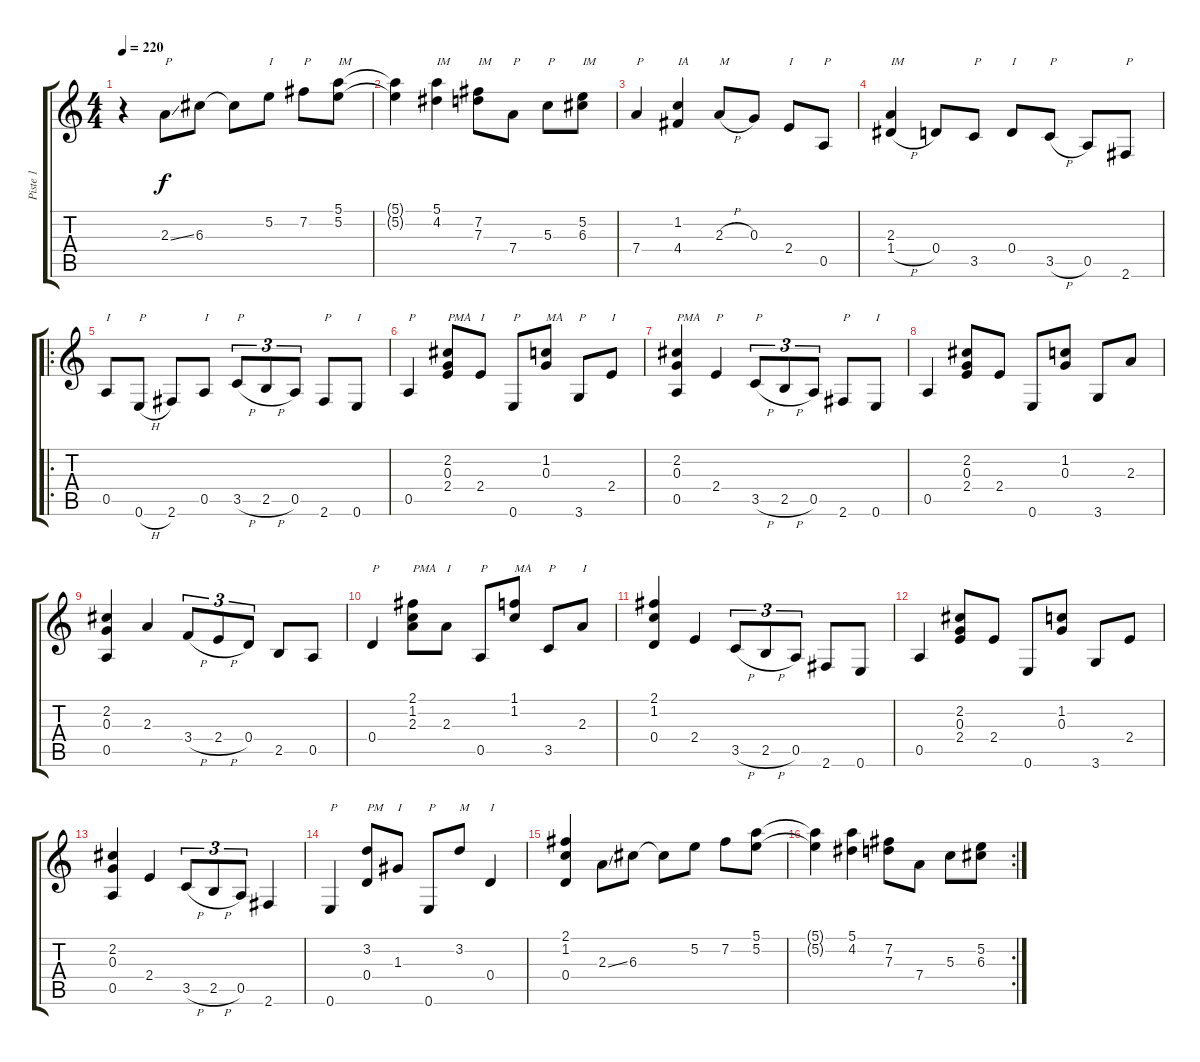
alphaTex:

\track ("Piste 1" "Piste 1") {instrument acousticguitarsteel}
\staff {score tabs}
\tuning (E4 B3 G3 D3 A2 E2) {hide}
\ts (4 4)
\tempo 220
\clef g2
\ks c
r.4{dy f instrument acousticguitarsteel} 2.3{ss}.8{txt "P"} 6.3.8 6.3{t}.8 5.2.8{txt "I"} 7.2.8{txt "P"} (5.1 5.2).8{txt "IM"} |
(5.1{t} 5.2{t}).4 (5.1 4.2).4{txt "IM"} (7.2 7.3).8{txt "IM"} 7.4.8{txt "P"} 5.3.8{txt "P"} (5.2 6.3).8{txt "IM"} |
7.4.4{txt "P"} (1.2 4.4).4{txt "IA"} 2.3{h}.8{txt "M"} 0.3.8 2.4.8{txt "I"} 0.5.8{txt "P"} |
(2.3 1.4{h}).4{txt "IM"} 0.4.8 3.5.8{txt "P"} 0.4.8{txt "I"} 3.5{h}.8{txt "P"} 0.5.8 2.6.8{txt "P"} |
\ro
0.5.8{txt "I"} 0.6{h}.8{txt "P"} 2.6.8 0.5.8{txt "I"} 3.5{h}.8{tu (3 2) txt "P"} 2.5{h}.8{tu (3 2)} 0.5.8{tu (3 2)} 2.6.8{txt "P"} 0.6.8{txt "I"} |
0.5.4{txt "P"} (2.2 0.3 2.4).8{txt "PMA"} 2.4.8{txt "I"} 0.6.8{txt "P"} (1.2 0.3).8{txt "MA"} 3.6.8{txt "P"} 2.4.8{txt "I"} |
(2.2 0.3 0.5).4{txt "PMA"} 2.4.4{txt "P"} 3.5{h}.8{tu (3 2) txt "P"} 2.5{h}.8{tu (3 2)} 0.5.8{tu (3 2)} 2.6.8{txt "P"} 0.6.8{txt "I"} |
0.5.4 (2.2 0.3 2.4).8 2.4.8 0.6.8 (1.2 0.3).8 3.6.8 2.3.8 |
(2.2 0.3 0.5).4 2.3.4 3.4{h}.8{tu (3 2)} 2.4{h}.8{tu (3 2)} 0.4.8{tu (3 2)} 2.5.8 0.5.8 |
0.4.4{txt "P"} (2.1 1.2 2.3).8{txt "PMA"} 2.3.8{txt "I"} 0.5.8{txt "P"} (1.1 1.2).8{txt "MA"} 3.5.8{txt "P"} 2.3.8{txt "I"} |
(2.1 1.2 0.4).4 2.4.4 3.5{h}.8{tu (3 2)} 2.5{h}.8{tu (3 2)} 0.5.8{tu (3 2)} 2.6.8 0.6.8 |
0.5.4 (2.2 0.3 2.4).8 2.4.8 0.6.8 (1.2 0.3).8 3.6.8 2.4.8 |
(2.2 0.3 0.5).4 2.4.4 3.5{h}.8{tu (3 2)} 2.5{h}.8{tu (3 2)} 0.5.8{tu (3 2)} 2.6.4 |
0.6.4{txt "P"} (3.2 0.4).8{txt "PM"} 1.3.8{txt "I"} 0.6.8{txt "P"} 3.2.8{txt "M"} 0.4.4{txt "I"} |
(2.1 1.2 0.4).4 2.3{ss}.8 6.3.8 6.3{t}.8 5.2.8 7.2.8 (5.1 5.2).8 |
\rc 2
(5.1{t} 5.2{t}).4 (5.1 4.2).4 (7.2 7.3).8 7.4.8 5.3.8 (5.2 6.3).8
